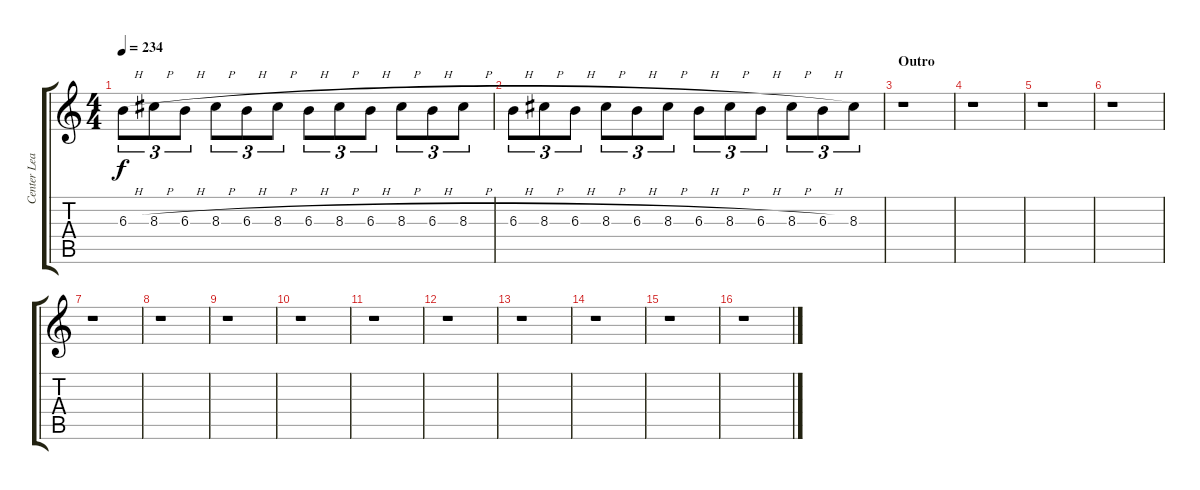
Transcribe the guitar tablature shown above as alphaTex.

\track ("Center Lead 1" "Center Lea") {instrument overdrivenguitar}
\staff {score tabs}
\tuning (D4 A3 F3 C3 G2 C2) {hide}
\ts (4 4)
\tempo 234
\clef g2
\ks aminor
6.3{h}.8{tu (3 2) dy f} 8.3{h}.8{tu (3 2)} 6.3{h}.8{tu (3 2)} 8.3{h}.8{tu (3 2)} 6.3{h}.8{tu (3 2)} 8.3{h}.8{tu (3 2)} 6.3{h}.8{tu (3 2)} 8.3{h}.8{tu (3 2)} 6.3{h}.8{tu (3 2)} 8.3{h}.8{tu (3 2)} 6.3{h}.8{tu (3 2)} 8.3{h}.8{tu (3 2)} |
6.3{h}.8{tu (3 2)} 8.3{h}.8{tu (3 2)} 6.3{h}.8{tu (3 2)} 8.3{h}.8{tu (3 2)} 6.3{h}.8{tu (3 2)} 8.3{h}.8{tu (3 2)} 6.3{h}.8{tu (3 2)} 8.3{h}.8{tu (3 2)} 6.3{h}.8{tu (3 2)} 8.3{h}.8{tu (3 2)} 6.3{h}.8{tu (3 2)} 8.3.8{tu (3 2)} |
\section ("" "Outro")
r.1 |
r.1 |
r.1 |
r.1 |
r.1 |
r.1 |
r.1 |
r.1 |
r.1 |
r.1 |
r.1 |
r.1 |
r.1 |
r.1
